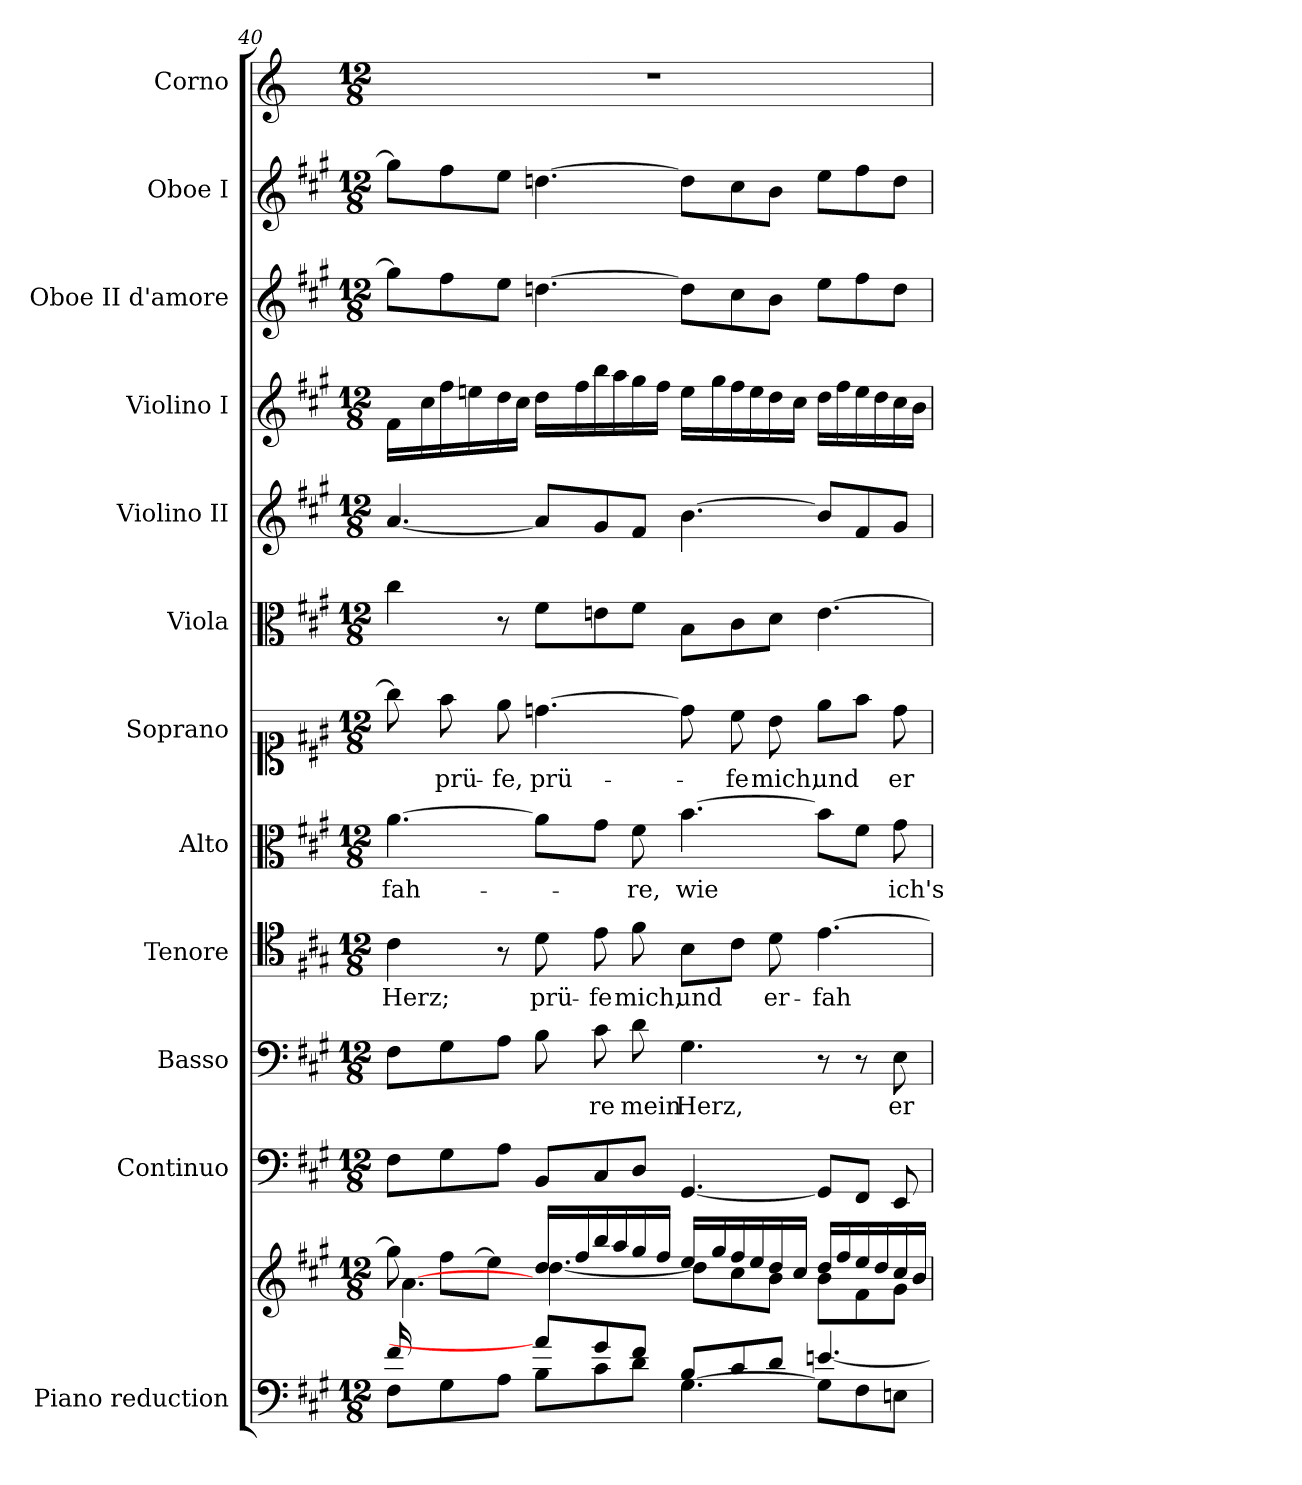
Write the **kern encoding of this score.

**kern	**kern	**kern	**kern	**text	**kern	**text	**kern	**text	**kern	**text	**kern	**kern	**kern	**kern	**kern	**kern
*part12	*part12	*part11	*part10	*part10	*part9	*part9	*part8	*part8	*part7	*part7	*part6	*part5	*part4	*part3	*part2	*part1
*staff13	*staff12	*staff11	*staff10	*staff10	*staff9	*staff9	*staff8	*staff8	*staff7	*staff7	*staff6	*staff5	*staff4	*staff3	*staff2	*staff1
*I"Piano reduction	*	*I"Continuo	*I"Basso	*	*I"Tenore	*	*I"Alto	*	*I"Soprano	*	*I"Viola	*I"Violino II	*I"Violino I	*I"Oboe II d'amore	*I"Oboe I	*I"Corno
*I'Pno	*	*	*	*	*	*	*	*	*	*	*I'Vla	*I'Vln	*I'Vln	*I'Ob	*I'Ob	*
*clefF4	*clefG2	*clefF4	*clefF4	*	*clefC4	*	*clefC3	*	*clefC1	*	*clefC3	*clefG2	*clefG2	*clefG2	*clefG2	*clefG2
*	*	*	*	*	*	*	*	*	*	*	*	*	*	*	*	*ITrd2c3
*k[f#c#g#]	*k[f#c#g#]	*k[f#c#g#]	*k[f#c#g#]	*	*k[f#c#g#]	*	*k[f#c#g#]	*	*k[f#c#g#]	*	*k[f#c#g#]	*k[f#c#g#]	*k[f#c#g#]	*k[f#c#g#]	*k[f#c#g#]	*k[f#c#g#]
*M12/8	*M12/8	*M12/8	*M12/8	*	*M12/8	*	*M12/8	*	*M12/8	*	*M12/8	*M12/8	*M12/8	*M12/8	*M12/8	*M12/8
=40	=40	=40	=40	=40	=40	=40	=40	=40	=40	=40	=40	=40	=40	=40	=40	=40
*^	*^	*	*	*	*	*	*	*	*	*	*	*	*	*	*	*
*	*^	*	*^	*	*	*	*	*	*	*	*	*	*	*	*	*	*	*
!	!	!	!	!	!	!	!	!	!	!LO:LY:b	!	!LO:LY:b	!	!	!	!	!	!	!	!
16f#/LL	4.ryy	8F#\L	16ryy	8gg#\]	[4.a\	8F#\L	8F#\L	.	4c#\	Herz;	[4.a\	-fah-	8gg#\]	.	4cc#\	[4.a/	16f#\LL	8gg#\L]	8gg#\L]	1.r
1ryy	.	.	16cc#/	.	.	.	.	.	.	.	.	.	.	.	.	.	16cc#\	.	.	.
!	!	!	!	!	!	!	!	!	!	!	!	!	!	!LO:LY:b	!	!	!	!	!	!
.	.	8G#\	16ff#/	8ff#\L	.	8G#\	8G#\	.	.	.	.	.	8ff#\	prü-	.	.	16ff#\	8ff#\	8ff#\	.
.	.	.	[16een/	.	.	.	.	.	.	.	.	.	.	.	.	.	16een\	.	.	.
!	!	!	!	!	!	!	!	!	!	!	!	!	!	!LO:LY:b	!	!	!	!	!	!
.	.	8A\J	16dd/	8ee\J]	.	8A\J	8A\J	.	8r	.	.	.	8ee\	-fe,	8r	.	16dd\	8ee\J	8ee\J	.
.	.	.	16cc#/JJ	.	.	.	.	.	.	.	.	.	.	.	.	.	16cc#\JJ	.	.	.
!	!	!	!	!	!	!	!	!	!	!LO:LY:b	!	!	!	!LO:LY:b	!	!	!	!	!	!
.	8a/L]	8B\L	16dd/LL	[4.dd\	1ryy	8BB/L	8B\	.	8d\	prü-	8a\L]	.	[4.ddn\	prü-	8f#\L	8a/L]	16dd\LL	[4.ddn\	[4.ddn\	.
.	.	.	16ff#/	.	.	.	.	.	.	.	.	.	.	.	.	.	16ff#\	.	.	.
!	!	!	!	!	!	!	!	!LO:LY:b	!	!LO:LY:b	!	!	!	!	!	!	!	!	!	!
.	8g#/	8c#\	16bb/	.	.	8C#/	8c#\	-re	8e\	-fe	8g#\J	.	.	.	8en\	8g#/	16bb\	.	.	.
.	.	.	16aa/	.	.	.	.	.	.	.	.	.	.	.	.	.	16aa\	.	.	.
!	!	!	!	!	!	!	!	!LO:LY:b	!	!LO:LY:b	!	!LO:LY:b	!	!	!	!	!	!	!	!
.	8f#/J	8d\J	16gg#/	.	.	8D/J	8d\	mein	8f#\	mich,	8f#\	-re,	.	.	8f#\J	8f#/J	16gg#\	.	.	.
.	.	.	16ff#/JJ	.	.	.	.	.	.	.	.	.	.	.	.	.	16ff#\JJ	.	.	.
!	!	!	!	!	!	!	!	!LO:LY:b	!	!LO:LY:b	!	!LO:LY:b	!	!	!	!	!	!	!	!
.	8B/L	[4.G#\	16ee/LL	8dd\L]	.	[4.GG#/	4.G#\	Herz,	8B\L	und	[4.b\	wie	8dd\]	.	8B\L	[4.b\	16ee\LL	8dd\L]	8dd\L]	.
.	.	.	16gg#/	.	.	.	.	.	.	.	.	.	.	.	.	.	16gg#\	.	.	.
!	!	!	!	!	!	!	!	!	!	!	!	!	!	!LO:LY:b	!	!	!	!	!	!
.	8c#/	.	16ff#/	8cc#\	.	.	.	.	8c#\J	.	.	.	8cc#\	-fe	8c#\	.	16ff#\	8cc#\	8cc#\	.
.	.	.	16ee/	.	.	.	.	.	.	.	.	.	.	.	.	.	16ee\	.	.	.
!	!	!	!	!	!	!	!	!	!	!LO:LY:b	!	!	!	!LO:LY:b	!	!	!	!	!	!
.	8d/J	.	16dd/	8b\J	.	.	.	.	8d\	er-	.	.	8b\	mich,	8d\J	.	16dd\	8b\J	8b\J	.
4..ryy	.	.	16cc#/JJ	.	.	.	.	.	.	.	.	.	.	.	.	.	16cc#\JJ	.	.	.
!	!	!	!	!	!	!	!	!	!	!LO:LY:b	!	!	!	!LO:LY:b	!	!	!	!	!	!
.	[4.en/	8G#\L]	16dd/LL	8b\L	.	8GG#/L]	8r	.	[4.e\	-fah-	8b\L]	.	8ee\L	und	[4.e\	8b/L]	16dd\LL	8ee\L	8ee\L	.
.	.	.	16ff#/	.	.	.	.	.	.	.	.	.	.	.	.	.	16ff#\	.	.	.
.	.	8F#\	16ee/	8f#\	.	8FF#/J	8r	.	.	.	8f#\J	.	8ff#\J	.	.	8f#/	16ee\	8ff#\	8ff#\	.
.	.	.	16dd/	.	.	.	.	.	.	.	.	.	.	.	.	.	16dd\	.	.	.
!	!	!	!	!	!	!	!	!LO:LY:b	!	!	!	!LO:LY:b	!	!LO:LY:b	!	!	!	!	!	!
.	.	8En\J	16cc#/	8g#\J	8ryy	8EE/	8E\	er-	.	.	8g#\	ich's	8dd\	er-	.	8g#/J	16cc#\	8dd\J	8dd\J	.
.	.	.	16b/JJ	.	.	.	.	.	.	.	.	.	.	.	.	.	16b\JJ	.	.	.
*v	*v	*v	*	*	*	*	*	*	*	*	*	*	*	*	*	*	*	*	*	*
*	*v	*v	*v	*	*	*	*	*	*	*	*	*	*	*	*	*	*	*
=	=	=	=	=	=	=	=	=	=	=	=	=	=	=	=	=
*-	*-	*-	*-	*-	*-	*-	*-	*-	*-	*-	*-	*-	*-	*-	*-	*-
